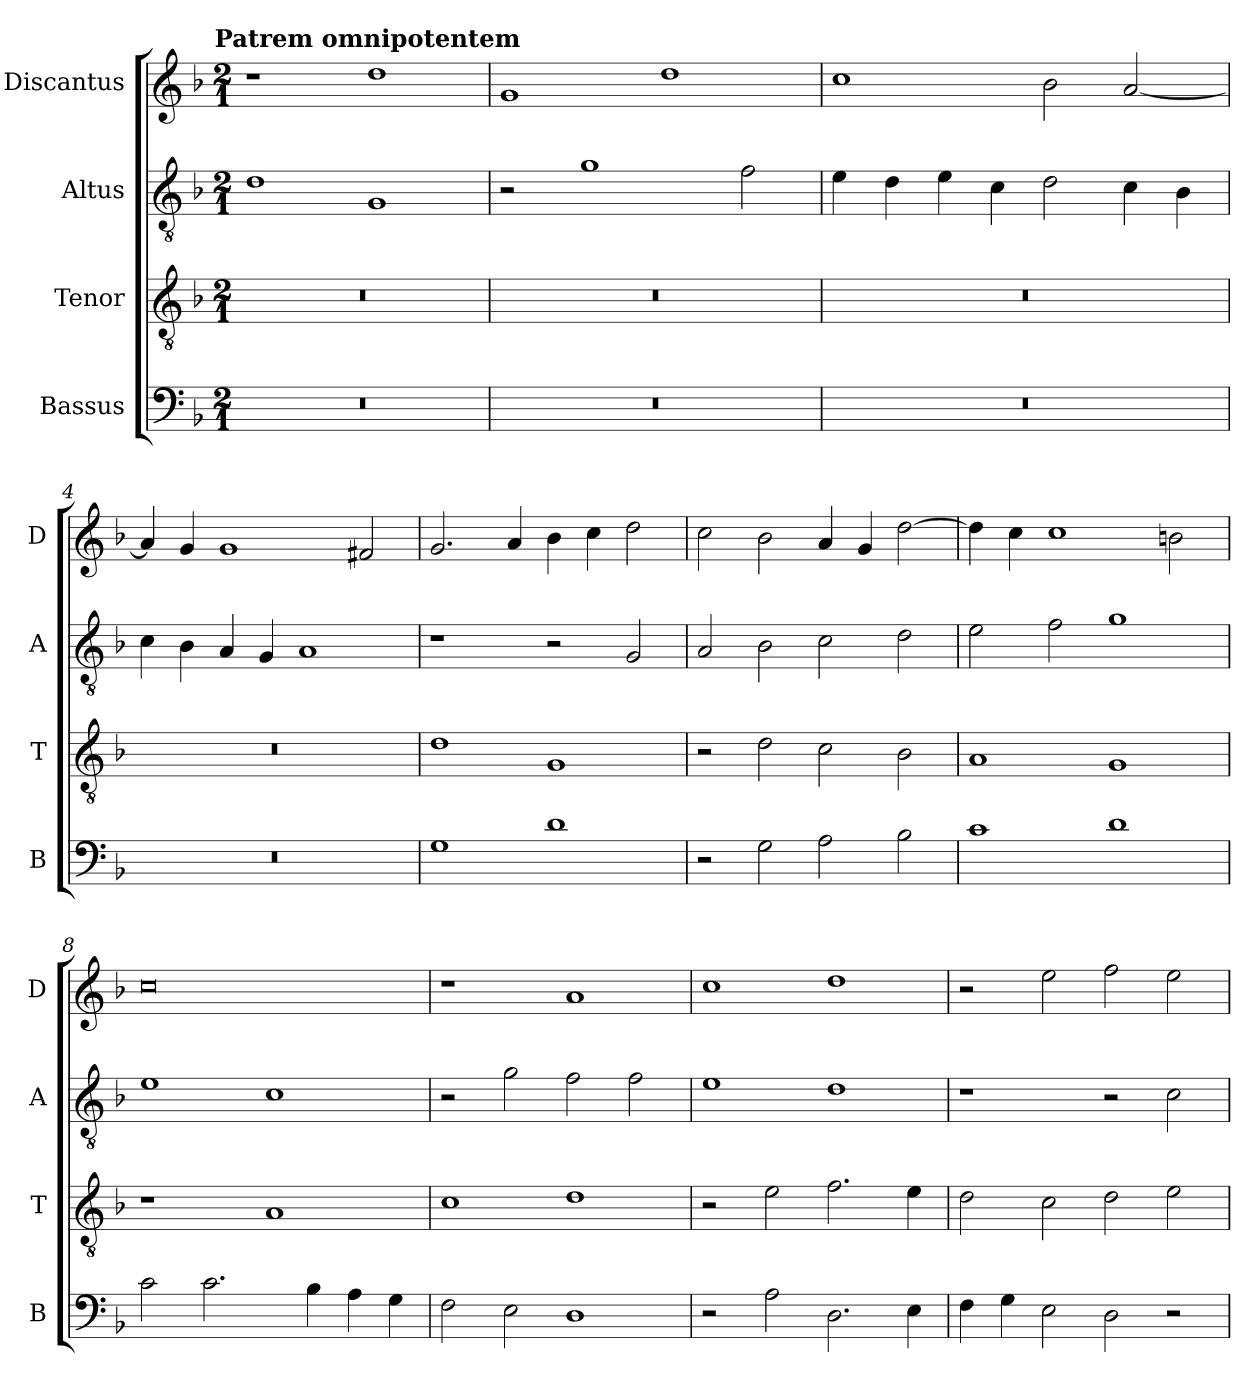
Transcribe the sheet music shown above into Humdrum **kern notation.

**kern	**kern	**kern	**kern
*part4	*part3	*part2	*part1
*staff4	*staff3	*staff2	*staff1
*I"Bassus	*I"Tenor	*I"Altus	*I"Discantus
*I'B	*I'T	*I'A	*I'D
*clefF4	*clefGv2	*clefGv2	*clefG2
*k[b-]	*k[b-]	*k[b-]	*k[b-]
!!LO:TX:omd:t=Patrem omnipotentem
*M2/1	*M2/1	*M2/1	*M2/1
=1	=1	=1	=1
0r	0r	1d	1r
.	.	1G	1dd
=2	=2	=2	=2
0r	0r	2r	1g
.	.	1g	.
.	.	.	1dd
.	.	2f\	.
=3	=3	=3	=3
0r	0r	4e\	1cc
.	.	4d\	.
.	.	4e\	.
.	.	4c\	.
.	.	2d\	2b-\
.	.	4c\	[2a/
.	.	4B-\	.
=4	=4	=4	=4
0r	0r	4c\	4a/]
.	.	4B-\	4g/
.	.	4A/	1g
.	.	4G/	.
.	.	1A	.
.	.	.	2f#X/
=5	=5	=5	=5
1G	1d	1r	2.g/
.	.	.	4a/
1d	1G	2r	4b-\
.	.	.	4cc\
.	.	2G/	2dd\
=6	=6	=6	=6
2r	2r	2A/	2cc\
2G\	2d\	2B-\	2b-\
2A\	2c\	2c\	4a/
.	.	.	4g/
2B-\	2B-\	2d\	[2dd\
=7	=7	=7	=7
1c	1A	2e\	4dd\]
.	.	.	4cc\
.	.	2f\	1cc
1d	1G	1g	.
.	.	.	2bn\
=8	=8	=8	=8
2c\	1r	1e	0cc
2.c\	.	.	.
.	1A	1c	.
4B-\	.	.	.
4A\	.	.	.
4G\	.	.	.
=9	=9	=9	=9
2F\	1c	2r	1r
2E\	.	2g\	.
1D	1d	2f\	1a
.	.	2f\	.
=10	=10	=10	=10
2r	2r	1e	1cc
2A\	2e\	.	.
2.D\	2.f\	1d	1dd
4E\	4e\	.	.
=11	=11	=11	=11
4F\	2d\	1r	2r
4G\	.	.	.
2E\	2c\	.	2ee\
2D\	2d\	2r	2ff\
2r	2e\	2c\	2ee\
=	=	=	=
*-	*-	*-	*-
